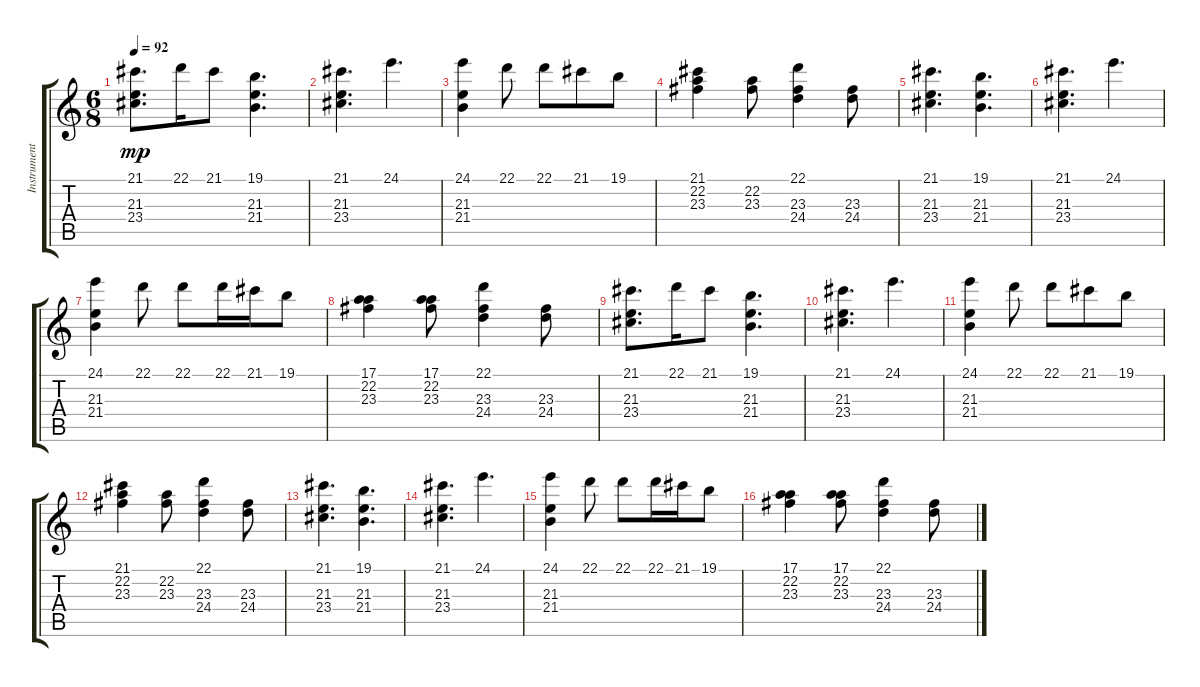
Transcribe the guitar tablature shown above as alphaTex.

\track ("Instrument 1" "Instrument") {instrument stringensemble2}
\staff {score tabs}
\tuning (E4 B3 G3 D3 A2 E2) {hide}
\ts (6 8)
\tempo 92
\clef g2
\ks c
(21.1 21.3 23.4).8{d dy mp} 22.1.16 21.1.8 (19.1 21.3 21.4).4{d} |
(21.1 21.3 23.4).4{d} 24.1.4{d} |
(24.1 21.3 21.4).4 22.1.8 22.1.8 21.1.8 19.1.8 |
(21.1 22.2 23.3).4 (22.2 23.3).8 (22.1 23.3 24.4).4 (23.3 24.4).8 |
(21.1 21.3 23.4).4{d} (19.1 21.3 21.4).4{d} |
(21.1 21.3 23.4).4{d} 24.1.4{d} |
(24.1 21.3 21.4).4 22.1.8 22.1.8 22.1.16 21.1.16 19.1.8 |
(17.1 22.2 23.3).4 (17.1 22.2 23.3).8 (22.1 23.3 24.4).4 (23.3 24.4).8 |
(21.1 21.3 23.4).8{d} 22.1.16 21.1.8 (19.1 21.3 21.4).4{d} |
(21.1 21.3 23.4).4{d} 24.1.4{d} |
(24.1 21.3 21.4).4 22.1.8 22.1.8 21.1.8 19.1.8 |
(21.1 22.2 23.3).4 (22.2 23.3).8 (22.1 23.3 24.4).4 (23.3 24.4).8 |
(21.1 21.3 23.4).4{d} (19.1 21.3 21.4).4{d} |
(21.1 21.3 23.4).4{d} 24.1.4{d} |
(24.1 21.3 21.4).4 22.1.8 22.1.8 22.1.16 21.1.16 19.1.8 |
(17.1 22.2 23.3).4 (17.1 22.2 23.3).8 (22.1 23.3 24.4).4 (23.3 24.4).8
